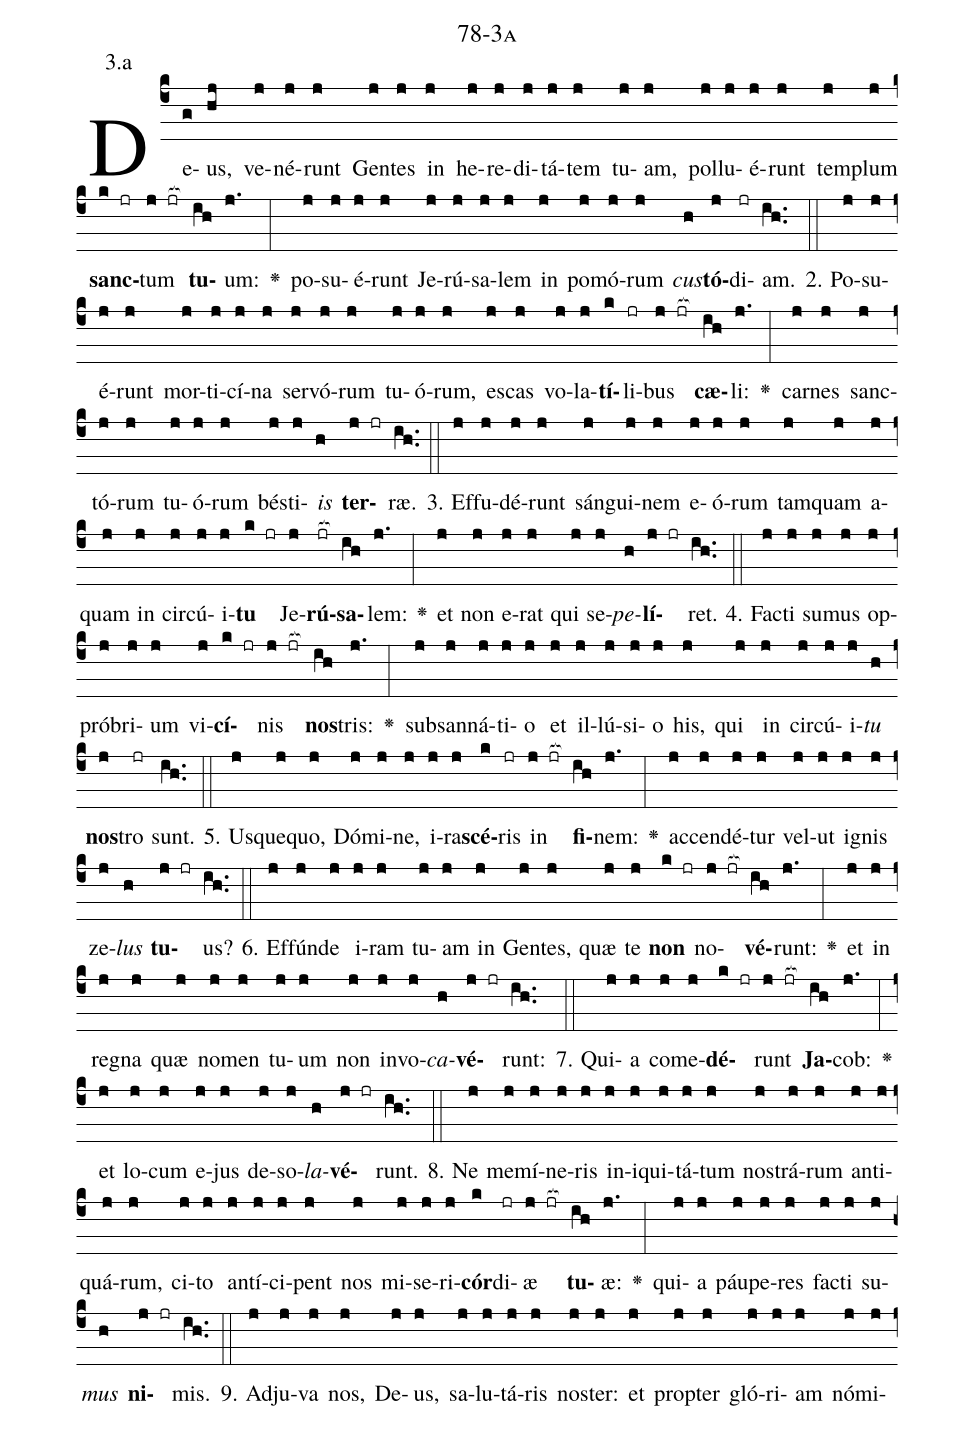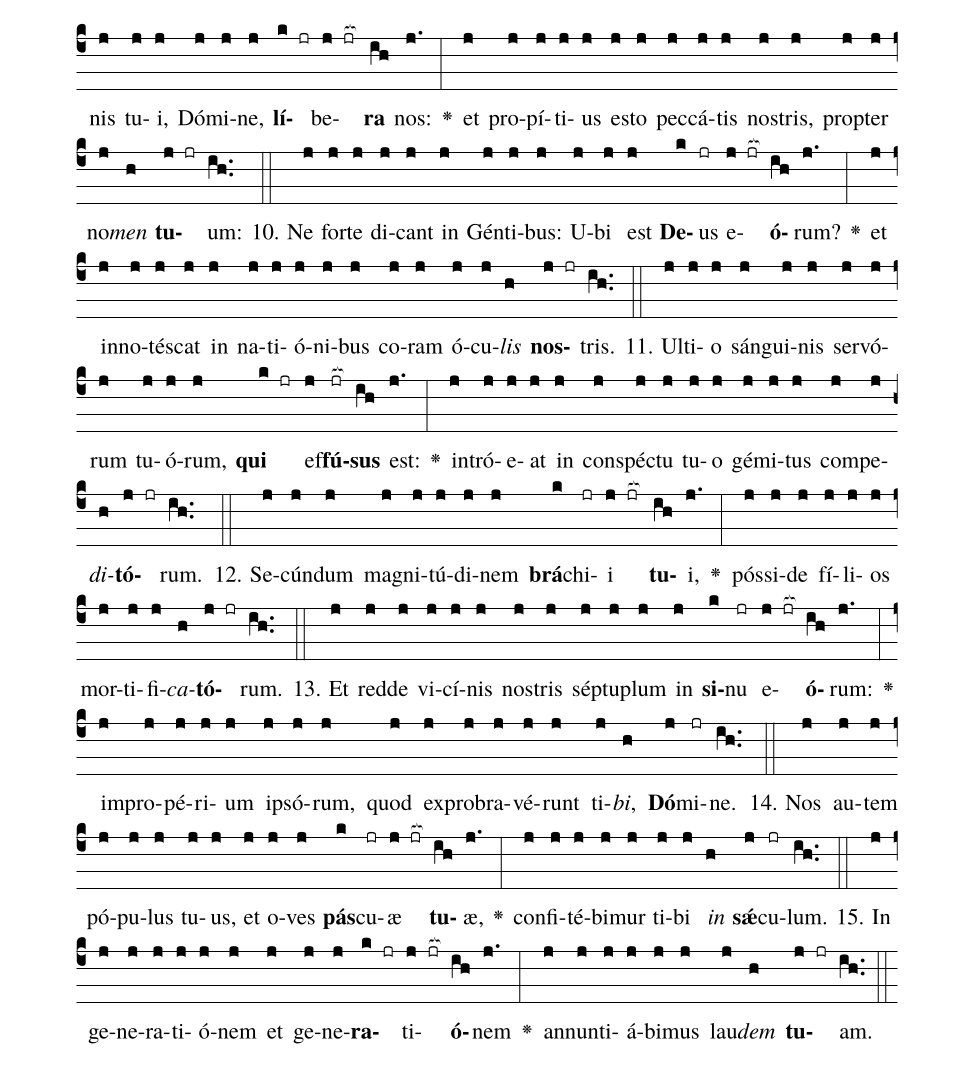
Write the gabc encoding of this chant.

name: 78-3a;
annotation: 3.a;
%%
(c4)De(g)us,(hj) ve(j)né(j)runt(j) Gen(j)tes(j) in(j) he(j)re(j)di(j)tá(j)tem(j) tu(j)am,(j) pol(j)lu(j)é(j)runt(j) tem(j)plum(j) <b>sanc</b>(k jr)tum(j jr[ocb:1{]) <b>tu</b>(ih[ocb:0}])um:(j.) <v>\greheightstar</v>(:) po(j)su(j)é(j)runt(j) Je(j)rú(j)sa(j)lem(j) in(j) po(j)mó(j)rum(j) <i>cus</i>(h)<b>tó</b>(j)di(jr)am.(ih..) (::)
2. Po(j)su(j)é(j)runt(j) mor(j)ti(j)cí(j)na(j) ser(j)vó(j)rum(j) tu(j)ó(j)rum,(j) es(j)cas(j) vo(j)la(j)<b>tí</b>(k)li(jr)bus(j jr[ocb:1{]) <b>cæ</b>(ih[ocb:0}])li:(j.) <v>\greheightstar</v>(:) car(j)nes(j) sanc(j)tó(j)rum(j) tu(j)ó(j)rum(j) bés(j)ti(j)<i>is</i>(h) <b>ter</b>(j jr)ræ.(ih..) (::)
3. Ef(j)fu(j)dé(j)runt(j) sán(j)gui(j)nem(j) e(j)ó(j)rum(j) tam(j)quam(j) a(j)quam(j) in(j) cir(j)cú(j)i(j)<b>tu</b>(k jr) Je(j)<b>rú</b>(jr[ocb:1{])<b>sa</b>(ih[ocb:0}])lem:(j.) <v>\greheightstar</v>(:) et(j) non(j) e(j)rat(j) qui(j) se(j)<i>pe</i>(h)<b>lí</b>(j jr)ret.(ih..) (::)
4. Fac(j)ti(j) su(j)mus(j) op(j)pró(j)bri(j)um(j) vi(j)<b>cí</b>(k jr)nis(j jr[ocb:1{]) <b>nos</b>(ih[ocb:0}])tris:(j.) <v>\greheightstar</v>(:) sub(j)san(j)ná(j)ti(j)o(j) et(j) il(j)lú(j)si(j)o(j) his,(j) qui(j) in(j) cir(j)cú(j)i(j)<i>tu</i>(h) <b>nos</b>(j)tro(jr) sunt.(ih..) (::)
5. Us(j)que(j)quo,(j) Dó(j)mi(j)ne,(j) i(j)ra(j)<b>scé</b>(k)ris(jr) in(j jr[ocb:1{]) <b>fi</b>(ih[ocb:0}])nem:(j.) <v>\greheightstar</v>(:) ac(j)cen(j)dé(j)tur(j) vel(j)ut(j) i(j)gnis(j) ze(j)<i>lus</i>(h) <b>tu</b>(j jr)us?(ih..) (::)
6. Ef(j)fún(j)de(j) i(j)ram(j) tu(j)am(j) in(j) Gen(j)tes,(j) quæ(j) te(j) <b>non</b>(k jr) no(j jr[ocb:1{])<b>vé</b>(ih[ocb:0}])runt:(j.) <v>\greheightstar</v>(:) et(j) in(j) re(j)gna(j) quæ(j) no(j)men(j) tu(j)um(j) non(j) in(j)vo(j)<i>ca</i>(h)<b>vé</b>(j jr)runt:(ih..) (::)
7. Qui(j)a(j) com(j)e(j)<b>dé</b>(k jr)runt(j jr[ocb:1{]) <b>Ja</b>(ih[ocb:0}])cob:(j.) <v>\greheightstar</v>(:) et(j) lo(j)cum(j) e(j)jus(j) de(j)so(j)<i>la</i>(h)<b>vé</b>(j jr)runt.(ih..) (::)
8. Ne(j) me(j)mí(j)ne(j)ris(j) in(j)i(j)qui(j)tá(j)tum(j) nos(j)trá(j)rum(j) an(j)ti(j)quá(j)rum,(j) ci(j)to(j) an(j)tí(j)ci(j)pent(j) nos(j) mi(j)se(j)ri(j)<b>cór</b>(k)di(jr)æ(j jr[ocb:1{]) <b>tu</b>(ih[ocb:0}])æ:(j.) <v>\greheightstar</v>(:) qui(j)a(j) páu(j)pe(j)res(j) fac(j)ti(j) su(j)<i>mus</i>(h) <b>ni</b>(j jr)mis.(ih..) (::)
9. Ad(j)ju(j)va(j) nos,(j) De(j)us,(j) sa(j)lu(j)tá(j)ris(j) nos(j)ter:(j) et(j) prop(j)ter(j) gló(j)ri(j)am(j) nó(j)mi(j)nis(j) tu(j)i,(j) Dó(j)mi(j)ne,(j) <b>lí</b>(k jr)be(j jr[ocb:1{])<b>ra</b>(ih[ocb:0}]) nos:(j.) <v>\greheightstar</v>(:) et(j) pro(j)pí(j)ti(j)us(j) es(j)to(j) pec(j)cá(j)tis(j) nos(j)tris,(j) prop(j)ter(j) no(j)<i>men</i>(h) <b>tu</b>(j jr)um:(ih..) (::)
10. Ne(j) for(j)te(j) di(j)cant(j) in(j) Gén(j)ti(j)bus:(j) U(j)bi(j) est(j) <b>De</b>(k)us(jr) e(j jr[ocb:1{])<b>ó</b>(ih[ocb:0}])rum?(j.) <v>\greheightstar</v>(:) et(j) in(j)no(j)tés(j)cat(j) in(j) na(j)ti(j)ó(j)ni(j)bus(j) co(j)ram(j) ó(j)cu(j)<i>lis</i>(h) <b>nos</b>(j jr)tris.(ih..) (::)
11. Ul(j)ti(j)o(j) sán(j)gui(j)nis(j) ser(j)vó(j)rum(j) tu(j)ó(j)rum,(j) <b>qui</b>(k jr) ef(j)<b>fú</b>(jr[ocb:1{])<b>sus</b>(ih[ocb:0}]) est:(j.) <v>\greheightstar</v>(:) in(j)tró(j)e(j)at(j) in(j) con(j)spéc(j)tu(j) tu(j)o(j) gé(j)mi(j)tus(j) com(j)pe(j)<i>di</i>(h)<b>tó</b>(j jr)rum.(ih..) (::)
12. Se(j)cún(j)dum(j) ma(j)gni(j)tú(j)di(j)nem(j) <b>brá</b>(k)chi(jr)i(j jr[ocb:1{]) <b>tu</b>(ih[ocb:0}])i,(j.) <v>\greheightstar</v>(:) pós(j)si(j)de(j) fí(j)li(j)os(j) mor(j)ti(j)fi(j)<i>ca</i>(h)<b>tó</b>(j jr)rum.(ih..) (::)
13. Et(j) red(j)de(j) vi(j)cí(j)nis(j) nos(j)tris(j) sép(j)tu(j)plum(j) in(j) <b>si</b>(k)nu(jr) e(j jr[ocb:1{])<b>ó</b>(ih[ocb:0}])rum:(j.) <v>\greheightstar</v>(:) im(j)pro(j)pé(j)ri(j)um(j) ip(j)só(j)rum,(j) quod(j) ex(j)pro(j)bra(j)vé(j)runt(j) ti(j)<i>bi</i>,(h) <b>Dó</b>(j)mi(jr)ne.(ih..) (::)
14. Nos(j) au(j)tem(j) pó(j)pu(j)lus(j) tu(j)us,(j) et(j) o(j)ves(j) <b>pás</b>(k)cu(jr)æ(j jr[ocb:1{]) <b>tu</b>(ih[ocb:0}])æ,(j.) <v>\greheightstar</v>(:) con(j)fi(j)té(j)bi(j)mur(j) ti(j)bi(j) <i>in</i>(h) <b>sǽ</b>(j)cu(jr)lum.(ih..) (::)
15. In(j) ge(j)ne(j)ra(j)ti(j)ó(j)nem(j) et(j) ge(j)ne(j)<b>ra</b>(k jr)ti(j jr[ocb:1{])<b>ó</b>(ih[ocb:0}])nem(j.) <v>\greheightstar</v>(:) an(j)nun(j)ti(j)á(j)bi(j)mus(j) lau(j)<i>dem</i>(h) <b>tu</b>(j jr)am.(ih..) (::)
